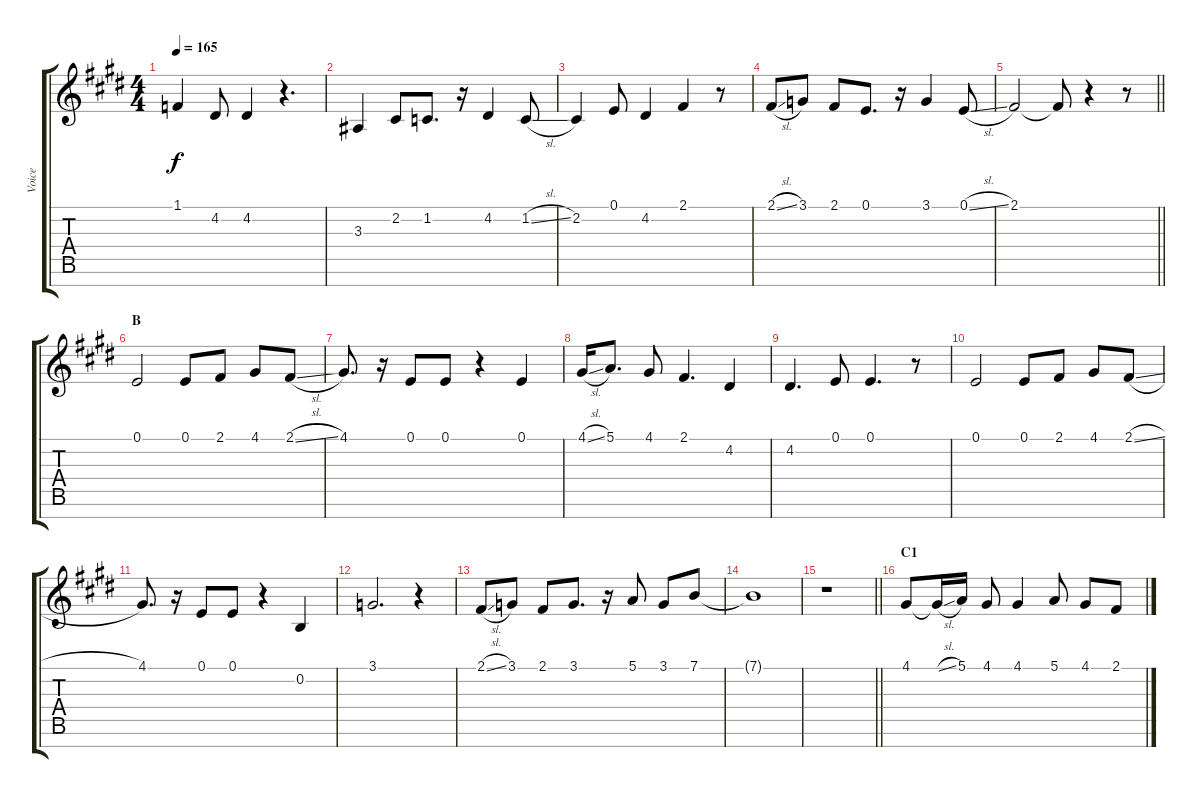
\track ("Voice" "Voice") {instrument sopranosax}
\staff {score tabs}
\tuning (E4 B3 G3 D3 A2 E2 B1) {hide}
\ts (4 4)
\tempo 165
\clef g2
\ks e
1.1.4{dy f} 4.2.8 4.2.4 r.4{d} |
3.3.4 2.2.8 1.2.8{d} r.16 4.2.4 1.2{sl}.8 |
2.2.4 0.1.8 4.2.4 2.1.4 r.8 |
2.1{sl}.8 3.1.8 2.1.8 0.1.8{d} r.16 3.1.4 0.1{sl}.8 |
\barLineRight lightlight
2.1.2 2.1{t}.8 r.4 r.8 |
\section ("" "B")
0.1.2 0.1.8 2.1.8 4.1.8 2.1{sl}.8 |
4.1.8{d} r.16 0.1.8 0.1.8 r.4 0.1.4 |
4.1{sl}.16 5.1.8{d} 4.1.8 2.1.4{d} 4.2.4 |
4.2.4{d} 0.1.8 0.1.4{d} r.8 |
0.1.2 0.1.8 2.1.8 4.1.8 2.1{sl}.8 |
4.1.8{d} r.16 0.1.8 0.1.8 r.4 0.2.4 |
3.1.2{d} r.4 |
2.1{sl}.8 3.1.8 2.1.8 3.1.8{d} r.16 5.1.8 3.1.8 7.1.8 |
7.1{t}.1 |
\barLineRight lightlight
r.1 |
\section ("" "C1")
4.1.8 4.1{sl t}.16 5.1.16 4.1.8 4.1.4 5.1.8 4.1.8 2.1.8
